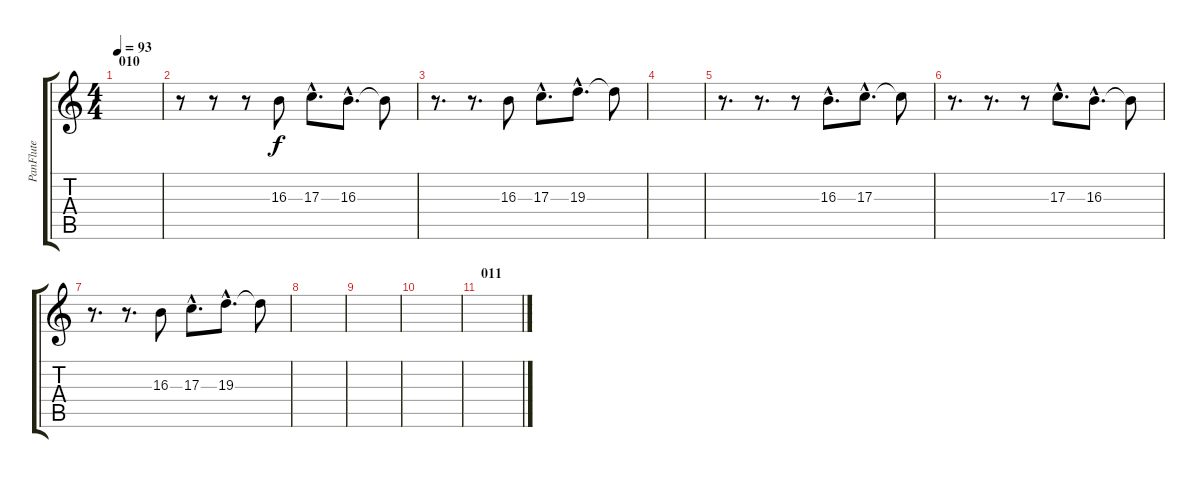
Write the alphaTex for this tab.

\track ("PanFlute" "PanFlute") {instrument panflute}
\staff {score tabs}
\tuning (E4 B3 G3 D3 A2 E2) {hide}
\ts (4 4)
\section ("" "010")
\tempo 93
\clef g2
\ks c
|
r.8 r.8 r.8 16.3.8 17.3{hac}.8{d} 16.3{hac}.8{d} 16.3{t}.8 |
r.8{d} r.8{d} 16.3.8 17.3{hac}.8{d} 19.3{hac}.8{d} 19.3{t}.8 |
|
r.8{d} r.8{d} r.8 16.3{hac}.8{d} 17.3{hac}.8{d} 17.3{t}.8 |
r.8{d} r.8{d} r.8 17.3{hac}.8{d} 16.3{hac}.8{d} 16.3{t}.8 |
r.8{d} r.8{d} 16.3.8 17.3{hac}.8{d} 19.3{hac}.8{d} 19.3{t}.8 |
|
|
|
\section ("" "011")
